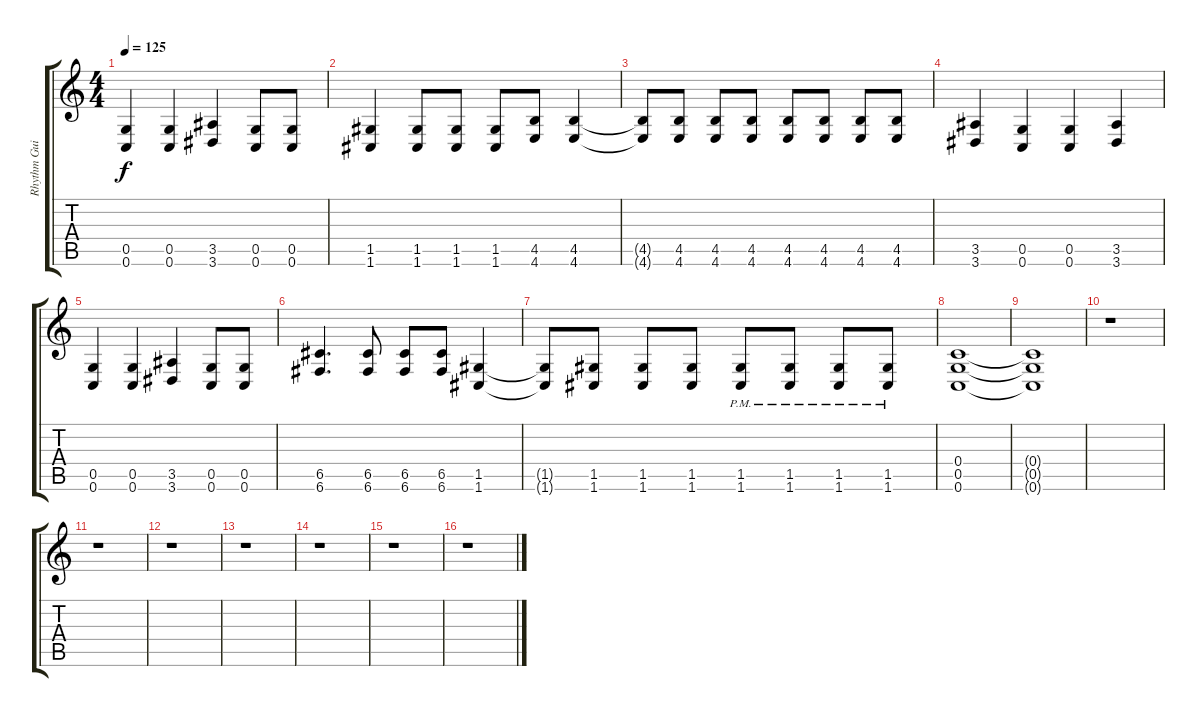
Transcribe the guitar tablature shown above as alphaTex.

\track ("Rhythm Guitar - Curtis Ward" "Rhythm Gui") {instrument distortionguitar}
\staff {score tabs}
\tuning (D4 A3 F3 C3 G2 C2) {hide}
\ts (4 4)
\tempo 125
\clef g2
\ks c
(0.5 0.6).4{dy f} (0.5 0.6).4 (3.5 3.6).4 (0.5 0.6).8 (0.5 0.6).8 |
(1.5 1.6).4 (1.5 1.6).8 (1.5 1.6).8 (1.5 1.6).8 (4.5 4.6).8 (4.5 4.6).4 |
(4.5{t} 4.6{t}).8 (4.5 4.6).8 (4.5 4.6).8 (4.5 4.6).8 (4.5 4.6).8 (4.5 4.6).8 (4.5 4.6).8 (4.5 4.6).8 |
(3.5 3.6).4 (0.5 0.6).4 (0.5 0.6).4 (3.5 3.6).4 |
(0.5 0.6).4 (0.5 0.6).4 (3.5 3.6).4 (0.5 0.6).8 (0.5 0.6).8 |
(6.5 6.6).4{d} (6.5 6.6).8 (6.5 6.6).8 (6.5 6.6).8 (1.5 1.6).4 |
(1.5{t} 1.6{t}).8 (1.5 1.6).8 (1.5 1.6).8 (1.5 1.6).8 (1.5{pm} 1.6{pm}).8 (1.5{pm} 1.6{pm}).8 (1.5{pm} 1.6{pm}).8 (1.5{pm} 1.6{pm}).8 |
(0.4 0.5 0.6).1 |
(0.4{t} 0.5{t} 0.6{t}).1 |
r.1 |
r.1 |
r.1 |
r.1 |
r.1 |
r.1 |
r.1
